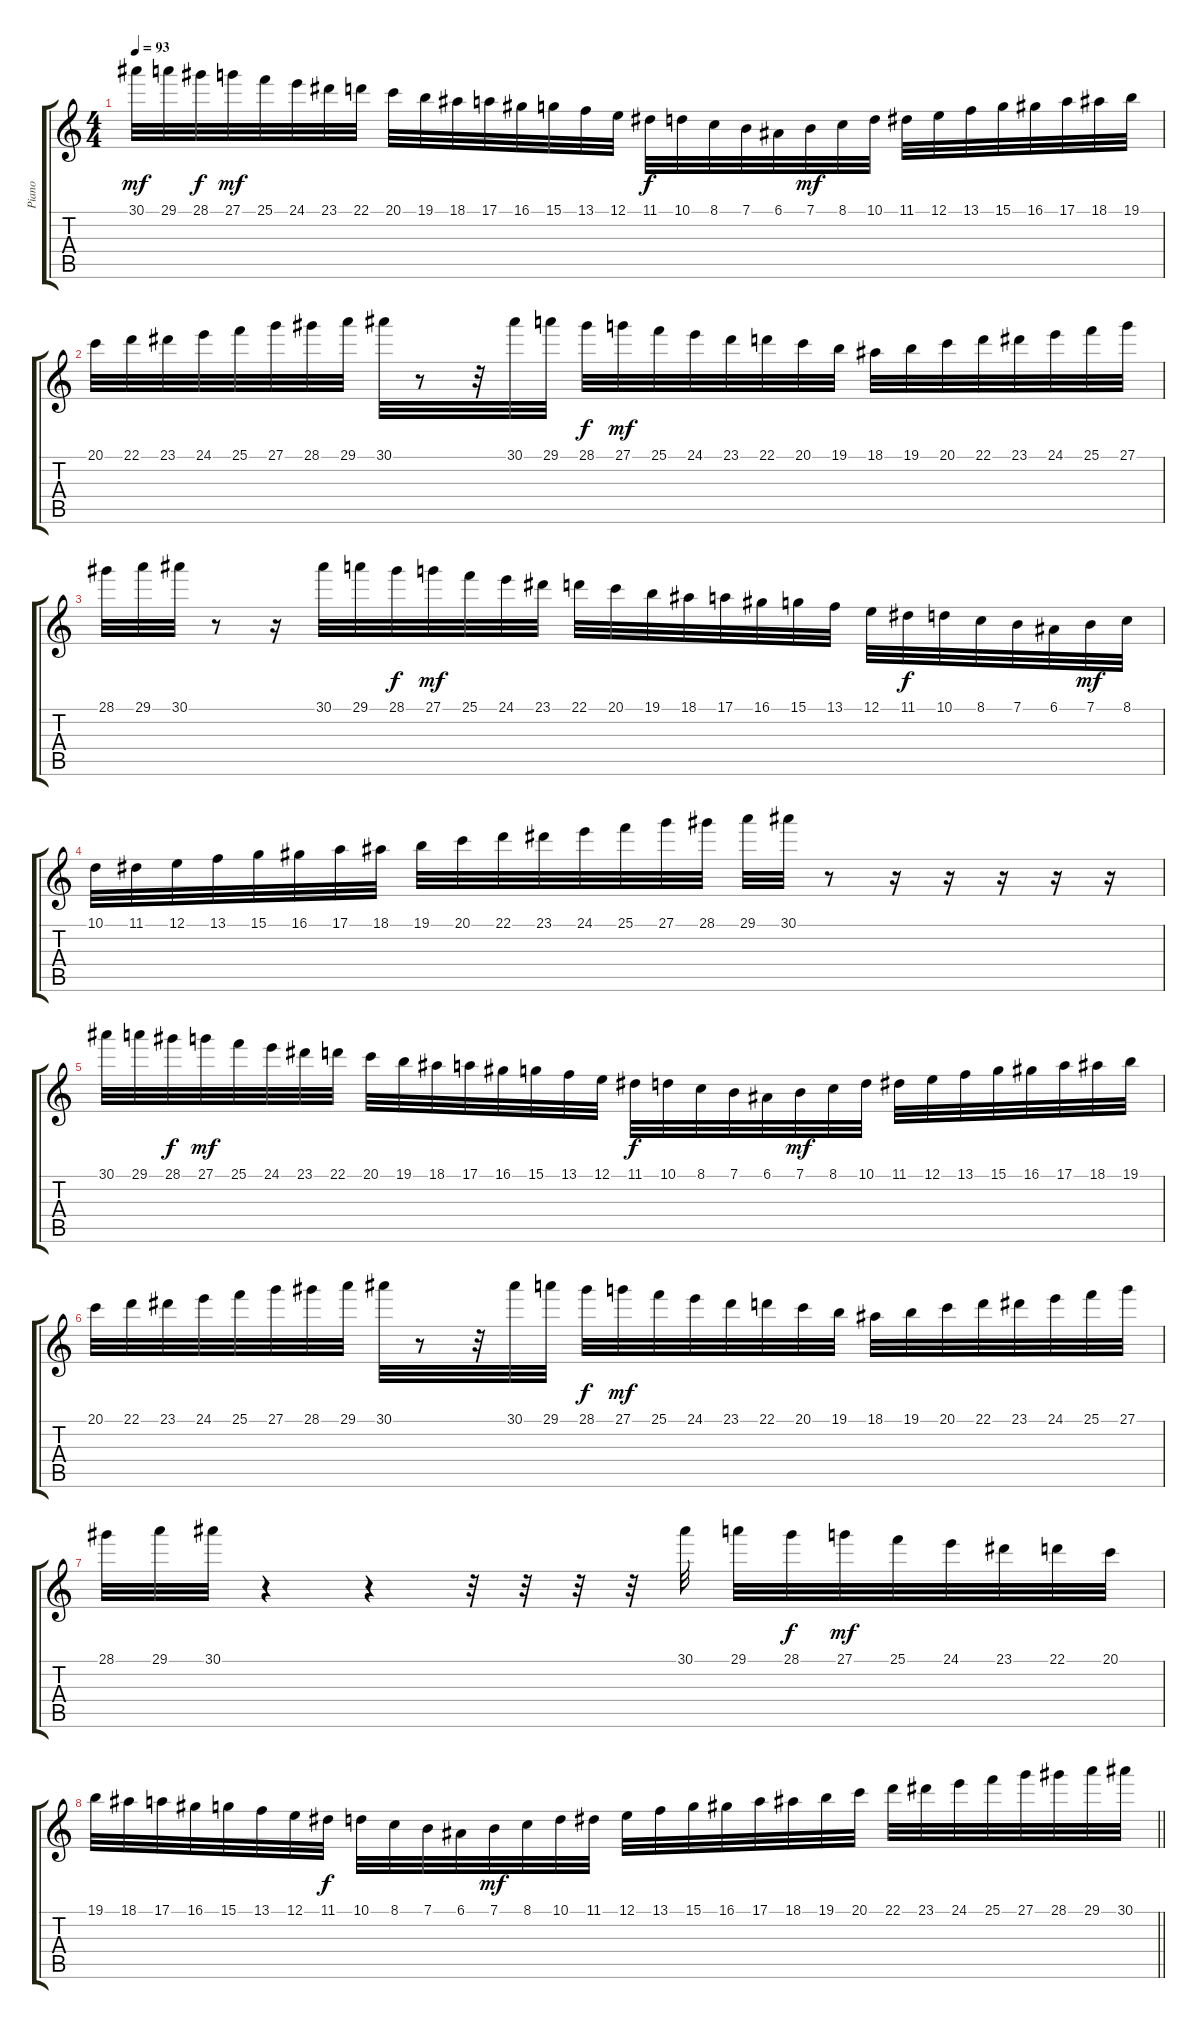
\track ("Piano" "Piano") {instrument acousticgrandpiano}
\staff {score tabs}
\tuning (E4 B3 G3 D3 A2 E2) {hide}
\ts (4 4)
\tempo 93
\clef g2
\ks c
30.1.32{dy mf} 29.1.32 28.1.32{dy f} 27.1.32{dy mf} 25.1.32 24.1.32 23.1.32 22.1.32 20.1.32 19.1.32 18.1.32 17.1.32 16.1.32 15.1.32 13.1.32 12.1.32 11.1.32{dy f} 10.1.32 8.1.32 7.1.32 6.1.32 7.1.32{dy mf} 8.1.32 10.1.32 11.1.32 12.1.32 13.1.32 15.1.32 16.1.32 17.1.32 18.1.32 19.1.32 |
20.1.32 22.1.32 23.1.32 24.1.32 25.1.32 27.1.32 28.1.32 29.1.32 30.1.32 r.8 r.32 30.1.32 29.1.32 28.1.32{dy f} 27.1.32{dy mf} 25.1.32 24.1.32 23.1.32 22.1.32 20.1.32 19.1.32 18.1.32 19.1.32 20.1.32 22.1.32 23.1.32 24.1.32 25.1.32 27.1.32 |
28.1.32 29.1.32 30.1.32 r.8 r.16 30.1.32 29.1.32 28.1.32{dy f} 27.1.32{dy mf} 25.1.32 24.1.32 23.1.32 22.1.32 20.1.32 19.1.32 18.1.32 17.1.32 16.1.32 15.1.32 13.1.32 12.1.32 11.1.32{dy f} 10.1.32 8.1.32 7.1.32 6.1.32 7.1.32{dy mf} 8.1.32 |
10.1.32 11.1.32 12.1.32 13.1.32 15.1.32 16.1.32 17.1.32 18.1.32 19.1.32 20.1.32 22.1.32 23.1.32 24.1.32 25.1.32 27.1.32 28.1.32 29.1.32 30.1.32 r.8 r.16 r.16 r.16 r.16 r.16 |
30.1.32 29.1.32 28.1.32{dy f} 27.1.32{dy mf} 25.1.32 24.1.32 23.1.32 22.1.32 20.1.32 19.1.32 18.1.32 17.1.32 16.1.32 15.1.32 13.1.32 12.1.32 11.1.32{dy f} 10.1.32 8.1.32 7.1.32 6.1.32 7.1.32{dy mf} 8.1.32 10.1.32 11.1.32 12.1.32 13.1.32 15.1.32 16.1.32 17.1.32 18.1.32 19.1.32 |
20.1.32 22.1.32 23.1.32 24.1.32 25.1.32 27.1.32 28.1.32 29.1.32 30.1.32 r.8 r.32 30.1.32 29.1.32 28.1.32{dy f} 27.1.32{dy mf} 25.1.32 24.1.32 23.1.32 22.1.32 20.1.32 19.1.32 18.1.32 19.1.32 20.1.32 22.1.32 23.1.32 24.1.32 25.1.32 27.1.32 |
28.1.32 29.1.32 30.1.32 r.4 r.4 r.32 r.32 r.32 r.32 30.1.32 29.1.32 28.1.32{dy f} 27.1.32{dy mf} 25.1.32 24.1.32 23.1.32 22.1.32 20.1.32 |
\barLineRight lightlight
19.1.32 18.1.32 17.1.32 16.1.32 15.1.32 13.1.32 12.1.32 11.1.32{dy f} 10.1.32 8.1.32 7.1.32 6.1.32 7.1.32{dy mf} 8.1.32 10.1.32 11.1.32 12.1.32 13.1.32 15.1.32 16.1.32 17.1.32 18.1.32 19.1.32 20.1.32 22.1.32 23.1.32 24.1.32 25.1.32 27.1.32 28.1.32 29.1.32 30.1.32
